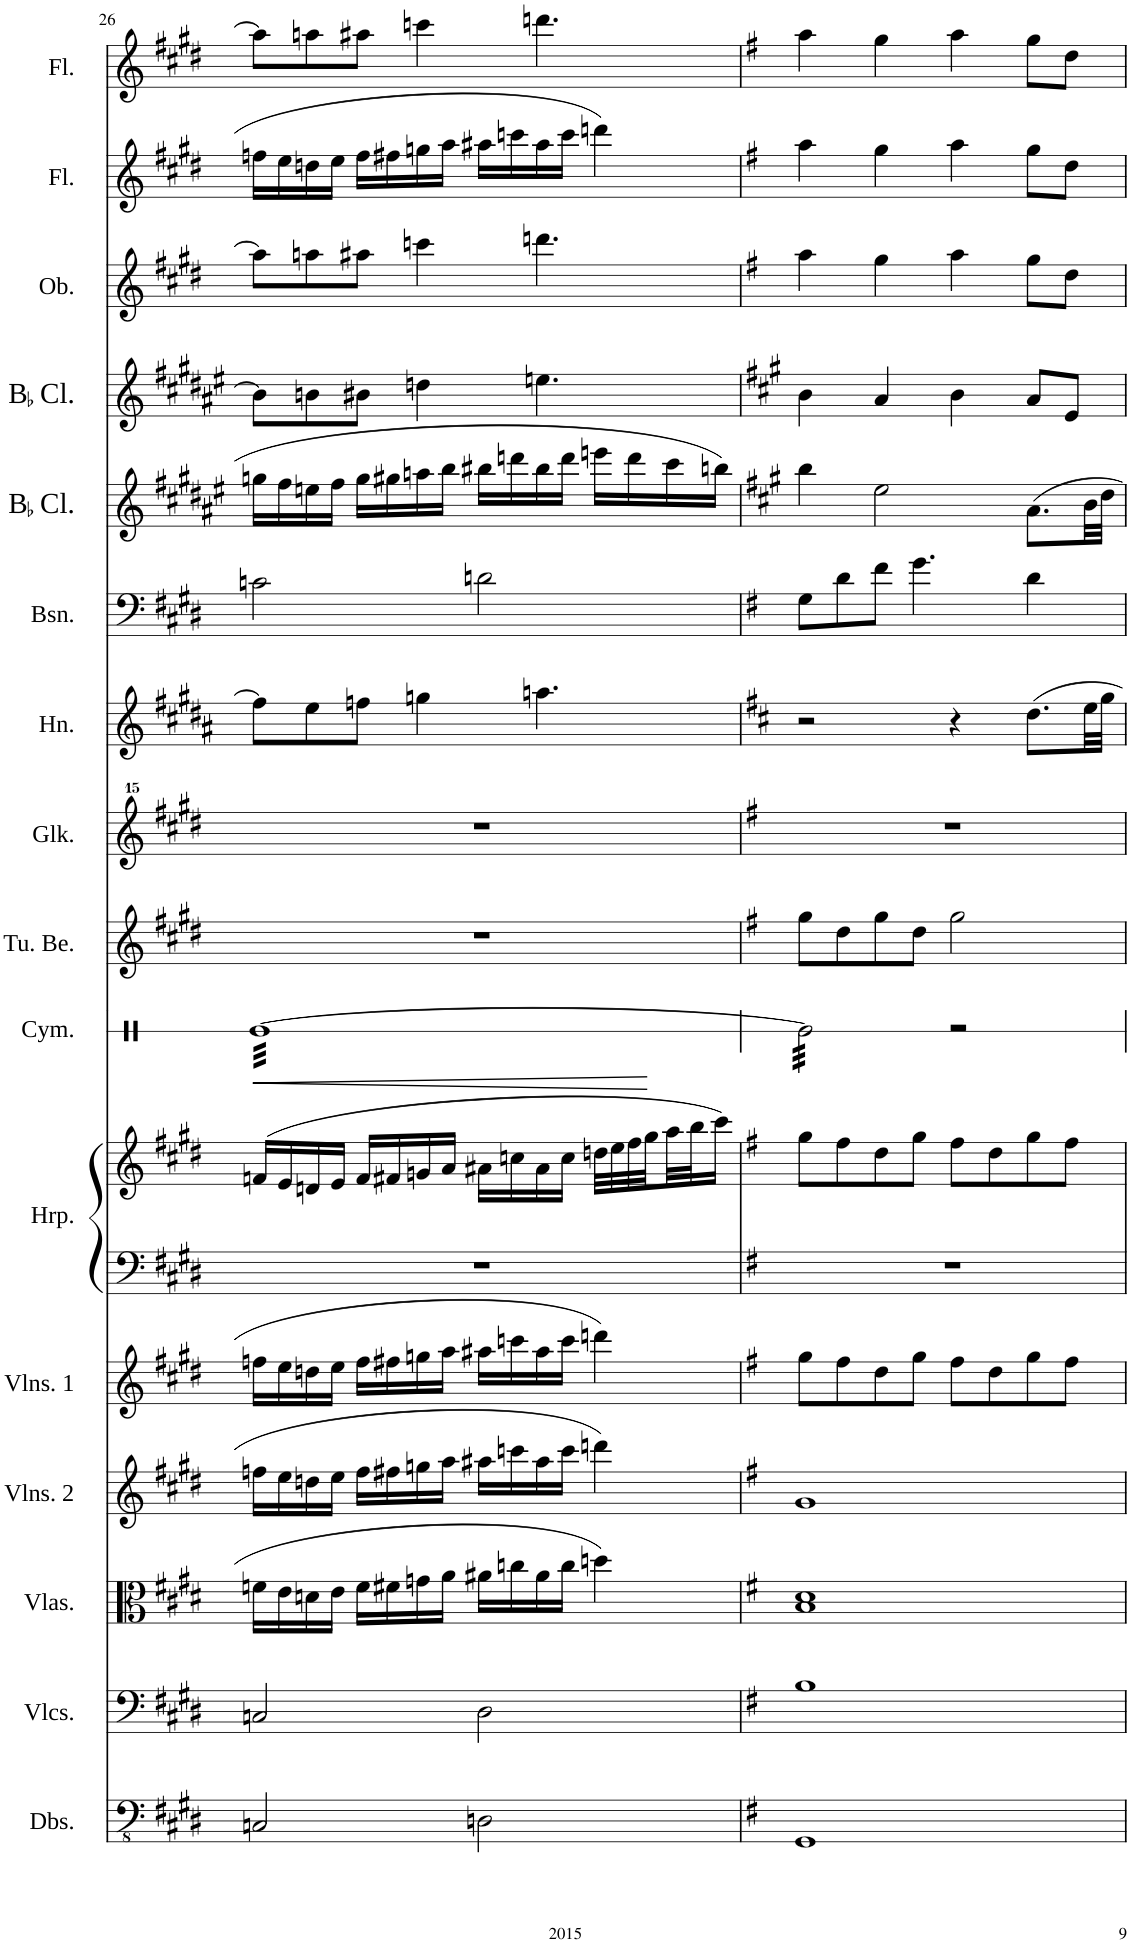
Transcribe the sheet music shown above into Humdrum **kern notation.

**kern	**kern	**kern	**kern	**kern	**kern	**kern	**kern	**dynam	**kern	**kern	**kern	**kern	**kern	**kern	**kern	**kern	**kern
*part16	*part15	*part14	*part13	*part12	*part11	*part11	*part10	*part10	*part9	*part8	*part7	*part6	*part5	*part4	*part3	*part2	*part1
*staff17	*staff16	*staff15	*staff14	*staff13	*staff12	*staff11	*staff10	*staff10	*staff9	*staff8	*staff7	*staff6	*staff5	*staff4	*staff3	*staff2	*staff1
*I"Double Basses	*I"Violoncellos	*I"Violas	*I"Violins 2	*I"Violins 1	*I"Harp	*	*I"Cymbal	*	*I"Tubular Bells	*I"Glockenspiel	*I"Horn	*I"Bassoon	*I"BaccidentalFlat Clarinet	*I"BaccidentalFlat Clarinet	*I"Oboe	*I"Flute	*I"Flute
*I'Dbs.	*I'Vlcs.	*I'Vlas.	*I'Vlns. 2	*I'Vlns. 1	*I'Hrp.	*	*I'Cym.	*	*I'Tu. Be.	*I'Glk.	*I'Hn.	*I'Bsn.	*I'BaccidentalFlat Cl.	*I'BaccidentalFlat Cl.	*I'Ob.	*I'Fl.	*I'Fl.
!!LO:PB:g=z
*clefFv4	*clefF4	*clefC3	*clefG2	*clefG2	*clefF4	*clefG2	*clefX	*	*clefG2	*clefG^^2	*clefG2	*clefF4	*clefG2	*clefG2	*clefG2	*clefG2	*clefG2
*	*	*	*	*	*	*	*	*	*	*	*Trd4c7	*	*Trd1c2	*Trd1c2	*	*	*
*k[f#c#g#d#]	*k[f#c#g#d#]	*k[f#c#g#d#]	*k[f#c#g#d#]	*k[f#c#g#d#]	*k[f#c#g#d#]	*k[f#c#g#d#]	*k[]	*	*k[f#c#g#d#]	*k[f#c#g#d#]	*k[f#c#g#d#a#]	*k[f#c#g#d#]	*k[f#c#g#d#a#e#]	*k[f#c#g#d#a#e#]	*k[f#c#g#d#]	*k[f#c#g#d#]	*k[f#c#g#d#]
*M4/4	*M4/4	*M4/4	*M4/4	*M4/4	*M4/4	*M4/4	*M4/4	*	*M4/4	*M4/4	*M4/4	*M4/4	*M4/4	*M4/4	*M4/4	*M4/4	*M4/4
=26	=26	=26	=26	=26	=26	=26	=26	=26	=26	=26	=26	=26	=26	=26	=26	=26	=26
!	!	!	!	!	!	!	!	!LO:HP:b	!	!	!	!	!	!	!	!	!
*	*	*	*	*	*	*	*tremolo	*	*	*	*	*	*	*	*	*	*
2CCn/	2Cn/	16fn\LL	16ffn\LL	16ffn\LL	1r	(16fn/LL	[32ReLLL	<	1r	1r	8ff\L]	2cn\	16ggn\LL	8b#\L]	8aa#\L]	16ffn\LL	8aa#\L]
.	.	.	.	.	.	.	32Re	.	.	.	.	.	.	.	.	.	.
.	.	16e\	16ee\	16ee\	.	16e/	32Re	.	.	.	.	.	16ff#\	.	.	16ee\	.
.	.	.	.	.	.	.	32Re	.	.	.	.	.	.	.	.	.	.
.	.	16dn\	16ddn\	16ddn\	.	16dn/	32Re	.	.	.	8ee\	.	16een\	8bn\	8aan\	16ddn\	8aan\
.	.	.	.	.	.	.	32Re	.	.	.	.	.	.	.	.	.	.
.	.	16e\JJ	16ee\JJ	16ee\JJ	.	16e/JJ	32Re	.	.	.	.	.	16ff#\JJ	.	.	16ee\JJ	.
.	.	.	.	.	.	.	32Re	.	.	.	.	.	.	.	.	.	.
.	.	16f\LL	16ff\LL	16ff\LL	.	16f/LL	32Re	.	.	.	8ffn\J	.	16gg\LL	8b#X\J	8aa#X\J	16ff\LL	8aa#X\J
.	.	.	.	.	.	.	32Re	.	.	.	.	.	.	.	.	.	.
.	.	16f#X\	16ff#X\	16ff#X\	.	16f#X/	32Re	.	.	.	.	.	16gg#X\	.	.	16ff#X\	.
.	.	.	.	.	.	.	32Re	.	.	.	.	.	.	.	.	.	.
.	.	16gn\	16ggn\	16ggn\	.	16gn/	32Re	.	.	.	4ggn\	.	16aan\	4ddn\	4cccn\	16ggn\	4cccn\
.	.	.	.	.	.	.	32Re	.	.	.	.	.	.	.	.	.	.
.	.	16a\JJ	16aa\JJ	16aa\JJ	.	16a/JJ	32Re	.	.	.	.	.	16bb\JJ	.	.	16aa\JJ	.
.	.	.	.	.	.	.	32Re	.	.	.	.	.	.	.	.	.	.
2DDn\	2D#\	16a#X\LL	16aa#X\LL	16aa#X\LL	.	16a#X\LL	32Re	.	.	.	.	2dn\	16bb#X\LL	.	.	16aa#X\LL	.
.	.	.	.	.	.	.	32Re	.	.	.	.	.	.	.	.	.	.
.	.	16ccn\	16cccn\	16cccn\	.	16ccn\	32Re	.	.	.	.	.	16dddn\	.	.	16cccn\	.
.	.	.	.	.	.	.	32Re	.	.	.	.	.	.	.	.	.	.
.	.	16a#\	16aa#\	16aa#\	.	16a#\	32Re	.	.	.	4.aan\	.	16bb#\	4.een\	4.dddn\	16aa#\	4.dddn\
.	.	.	.	.	.	.	32Re	.	.	.	.	.	.	.	.	.	.
.	.	16cc\JJ	16ccc\JJ	16ccc\JJ	.	16cc\JJ	32Re	.	.	.	.	.	16ddd\JJ	.	.	16ccc\JJ	.
.	.	.	.	.	.	.	32Re	.	.	.	.	.	.	.	.	.	.
.	.	4ddn\	4dddn\	4dddn\	.	32ddn\LLL	32Re	.	.	.	.	.	16eeen\LL	.	.	4dddn\	.
.	.	.	.	.	.	32ee\	32Re	.	.	.	.	.	.	.	.	.	.
.	.	.	.	.	.	32ff#\	32Re	.	.	.	.	.	16ddd\	.	.	.	.
.	.	.	.	.	.	32gg#\	32Re	.	.	.	.	.	.	.	.	.	.
.	.	.	.	.	.	32aa\	32Re	.	.	.	.	.	16ccc#\	.	.	.	.
.	.	.	.	.	.	32bb\J	32Re	.	.	.	.	.	.	.	.	.	.
.	.	.	.	.	.	16ccc#\JJ)	32Re	.	.	.	.	.	16bbn\JJ	.	.	.	.
.	.	.	.	.	.	.	32ReJJJ	.	.	.	.	.	.	.	.	.	.
.	.	.	.	.	.	.	.	[	.	.	.	.	.	.	.	.	.
=27	=27	=27	=27	=27	=27	=27	=27	=27	=27	=27	=27	=27	=27	=27	=27	=27	=27
*k[f#]	*k[f#]	*k[f#]	*k[f#]	*k[f#]	*k[f#]	*k[f#]	*	*	*k[f#]	*k[f#]	*k[f#c#]	*k[f#]	*k[f#c#g#]	*k[f#c#g#]	*k[f#]	*k[f#]	*k[f#]
1GGG	1B	1B 1d	1g	8gg\L	1r	8gg\L	32Re\]LLL	.	8gg\L	1r	2r	8G\L	4bb\	4b\	4aa\	4aa\	4aa\
.	.	.	.	.	.	.	32Re\	.	.	.	.	.	.	.	.	.	.
.	.	.	.	.	.	.	32Re\	.	.	.	.	.	.	.	.	.	.
.	.	.	.	.	.	.	32Re\	.	.	.	.	.	.	.	.	.	.
.	.	.	.	8ff#\	.	8ff#\	32Re\	.	8dd\	.	.	8d\	.	.	.	.	.
.	.	.	.	.	.	.	32Re\	.	.	.	.	.	.	.	.	.	.
.	.	.	.	.	.	.	32Re\	.	.	.	.	.	.	.	.	.	.
.	.	.	.	.	.	.	32Re\	.	.	.	.	.	.	.	.	.	.
.	.	.	.	8dd\	.	8dd\	32Re\	.	8gg\	.	.	8f#\J	2ee\	4a/	4gg\	4gg\	4gg\
.	.	.	.	.	.	.	32Re\	.	.	.	.	.	.	.	.	.	.
.	.	.	.	.	.	.	32Re\	.	.	.	.	.	.	.	.	.	.
.	.	.	.	.	.	.	32Re\	.	.	.	.	.	.	.	.	.	.
.	.	.	.	8gg\J	.	8gg\J	32Re\	.	8dd\J	.	.	4.g\	.	.	.	.	.
.	.	.	.	.	.	.	32Re\	.	.	.	.	.	.	.	.	.	.
.	.	.	.	.	.	.	32Re\	.	.	.	.	.	.	.	.	.	.
.	.	.	.	.	.	.	32Re\JJJ	.	.	.	.	.	.	.	.	.	.
*	*	*	*	*	*	*	*Xtremolo	*	*	*	*	*	*	*	*	*	*
.	.	.	.	8ff#\L	.	8ff#\L	2r	.	2gg\	.	4r	.	.	4b\	4aa\	4aa\	4aa\
.	.	.	.	8dd\	.	8dd\	.	.	.	.	.	.	.	.	.	.	.
.	.	.	.	8gg\	.	8gg\	.	.	.	.	8.dd\L	4d\	8.a\L	8a/L	8gg\L	8gg\L	8gg\L
.	.	.	.	8ff#\J	.	8ff#\J	.	.	.	.	.	.	.	8e/J	8dd\J	8dd\J	8dd\J
.	.	.	.	.	.	.	.	.	.	.	32ee\LL	.	32b\LL	.	.	.	.
.	.	.	.	.	.	.	.	.	.	.	32gg\JJJ	.	32dd\JJJ	.	.	.	.
=	=	=	=	=	=	=	=	=	=	=	=	=	=	=	=	=	=
*-	*-	*-	*-	*-	*-	*-	*-	*-	*-	*-	*-	*-	*-	*-	*-	*-	*-
